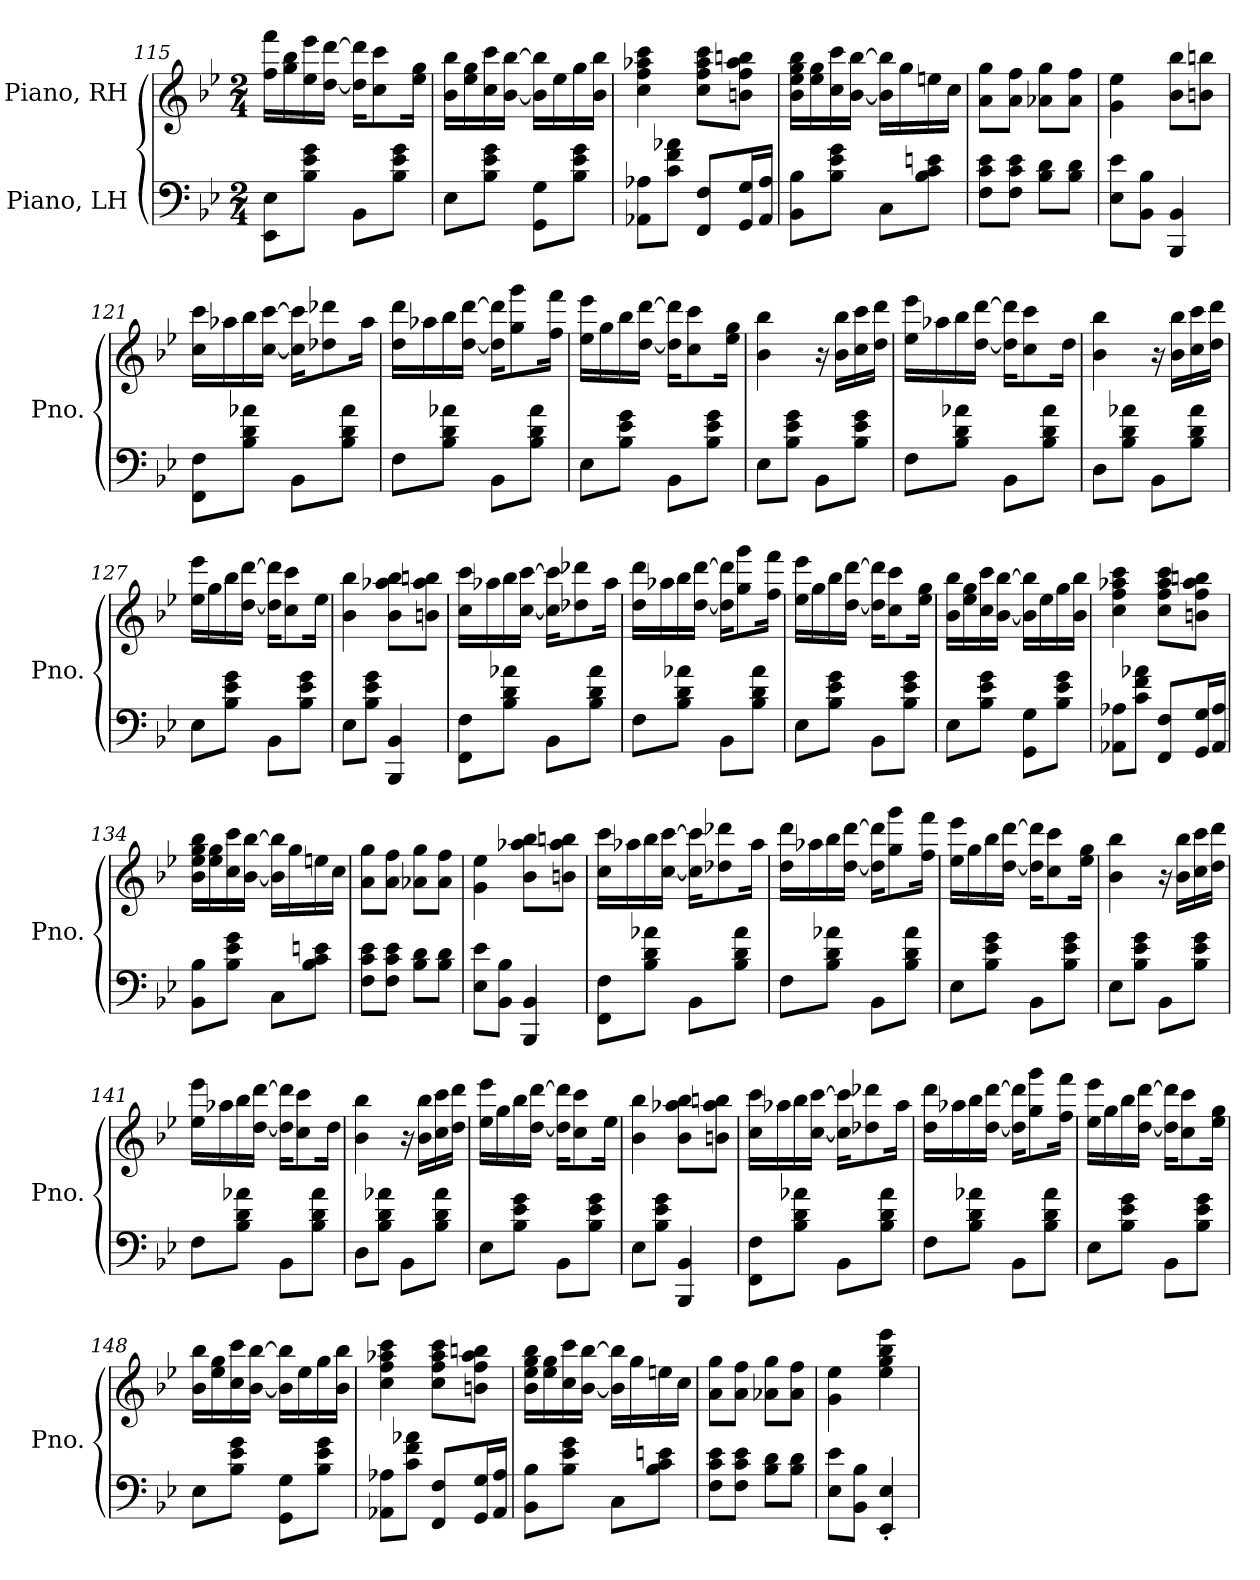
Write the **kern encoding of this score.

**kern	**kern
*part2	*part1
*staff2	*staff1
*I"Piano, LH	*I"Piano, RH
*I'Pno.	*I'Pno.
!!LO:LB:g=z
*clefF4	*clefG2
*k[b-e-]	*k[b-e-]
*M2/4	*M2/4
=115	=115
8EE-\ 8E-\L	16ff\ 16fff\LL
.	16gg\ 16bb-\
8B-\ 8e-\ 8g\J	16ee-\ 16eee-\
.	[16dd\ [16ddd\JJ
8BB-\L	16dd\] 16ddd\]KL
.	8cc\ 8ccc\
8B-\ 8e-\ 8g\J	.
.	16ee-\ 16gg\Jk
=116	=116
8E-\L	16b-\ 16bb-\LL
.	16ee-\ 16gg\
8B-\ 8e-\ 8g\J	16cc\ 16ccc\
.	[16b-\ [16bb-\JJ
8GG\ 8G\L	16b-\] 16bb-\]LL
.	16ee-\
8B-\ 8e-\ 8g\J	16gg\
.	16b-\ 16bb-\JJ
=117	=117
8AA-X\ 8A-X\L	4cc\ 4ff\ 4aa-X\ 4ccc\
8c\ 8f\ 8a-X\J	.
8FF/ 8F/L	8cc\ 8ff\ 8aa-\ 8ccc\L
16GG/ 16G/L	8bn\ 8ff\ 8aa-\ 8bbn\J
16AA-/ 16A-/JJ	.
=118	=118
8BB-\ 8B-\L	16b-\ 16ee-\ 16gg\ 16bb-\LL
.	16ee-\ 16gg\
8B-\ 8e-\ 8g\J	16cc\ 16ccc\
.	[16b-\ [16bb-\JJ
8C\L	16b-\] 16bb-\]LL
.	16gg\
8B-\ 8c\ 8en\J	16een\
.	16cc\JJ
!!LO:LB:g=z
=119	=119
8F\ 8c\ 8e-\L	8a\ 8gg\L
8F\ 8c\ 8e-\J	8a\ 8ff\J
8B-\ 8d\L	8a-X\ 8gg\L
8B-\ 8d\J	8a-\ 8ff\J
=120	=120
8E-\ 8e-\L	4g\ 4ee-\
8BB-\ 8B-\J	.
4BBB-/ 4BB-/	8b-\ 8bb-\L
.	8bn\ 8bbn\J
=121	=121
8FF\ 8F\L	16cc\ 16ccc\LL
.	16aa-X\
8B-\ 8d\ 8a-X\J	16bb-\
.	[16cc\ [16ccc\JJ
8BB-\L	16cc\] 16ccc\]KL
.	8dd-X\ 8ddd-X\
8B-\ 8d\ 8a-\J	.
.	16aa-\Jk
=122	=122
8F\L	16dd\ 16ddd\LL
.	16aa-X\
8B-\ 8d\ 8a-X\J	16bb-\
.	[16dd\ [16ddd\JJ
8BB-\L	16dd\] 16ddd\]KL
.	8gg\ 8ggg\
8B-\ 8d\ 8a-\J	.
.	16ff\ 16fff\Jk
=123	=123
8E-\L	16ee-\ 16eee-\LL
.	16gg\
8B-\ 8e-\ 8g\J	16bb-\
.	[16dd\ [16ddd\JJ
8BB-\L	16dd\] 16ddd\]KL
.	8cc\ 8ccc\
8B-\ 8e-\ 8g\J	.
.	16ee-\ 16gg\Jk
!!LO:LB:g=z
=124	=124
8E-\L	4b-\ 4bb-\
8B-\ 8e-\ 8g\J	.
8BB-\L	16r
.	16b-\ 16bb-\LL
8B-\ 8e-\ 8g\J	16cc\ 16ccc\
.	16dd\ 16ddd\JJ
=125	=125
8F\L	16ee-\ 16eee-\LL
.	16aa-X\
8B-\ 8d\ 8a-X\J	16bb-\
.	[16dd\ [16ddd\JJ
8BB-\L	16dd\] 16ddd\]KL
.	8cc\ 8ccc\
8B-\ 8d\ 8a-\J	.
.	16dd\Jk
=126	=126
8D\L	4b-\ 4bb-\
8B-\ 8d\ 8a-X\J	.
8BB-\L	16r
.	16b-\ 16bb-\LL
8B-\ 8d\ 8a-\J	16cc\ 16ccc\
.	16dd\ 16ddd\JJ
=127	=127
8E-\L	16ee-\ 16eee-\LL
.	16gg\
8B-\ 8e-\ 8g\J	16bb-\
.	[16dd\ [16ddd\JJ
8BB-\L	16dd\] 16ddd\]KL
.	8cc\ 8ccc\
8B-\ 8e-\ 8g\J	.
.	16ee-\Jk
=128	=128
8E-\L	4b-\ 4bb-\
8B-\ 8e-\ 8g\J	.
4BBB-/ 4BB-/	8b-\ 8aa-X\ 8bb-\L
.	8bn\ 8aa-\ 8bbn\J
!!LO:LB:g=z
=129	=129
8FF\ 8F\L	16cc\ 16ccc\LL
.	16aa-X\
8B-\ 8d\ 8a-X\J	16bb-\
.	[16cc\ [16ccc\JJ
8BB-\L	16cc\] 16ccc\]KL
.	8dd-X\ 8ddd-X\
8B-\ 8d\ 8a-\J	.
.	16aa-\Jk
=130	=130
8F\L	16dd\ 16ddd\LL
.	16aa-X\
8B-\ 8d\ 8a-X\J	16bb-\
.	[16dd\ [16ddd\JJ
8BB-\L	16dd\] 16ddd\]KL
.	8gg\ 8ggg\
8B-\ 8d\ 8a-\J	.
.	16ff\ 16fff\Jk
=131	=131
8E-\L	16ee-\ 16eee-\LL
.	16gg\
8B-\ 8e-\ 8g\J	16bb-\
.	[16dd\ [16ddd\JJ
8BB-\L	16dd\] 16ddd\]KL
.	8cc\ 8ccc\
8B-\ 8e-\ 8g\J	.
.	16ee-\ 16gg\Jk
=132	=132
8E-\L	16b-\ 16bb-\LL
.	16ee-\ 16gg\
8B-\ 8e-\ 8g\J	16cc\ 16ccc\
.	[16b-\ [16bb-\JJ
8GG\ 8G\L	16b-\] 16bb-\]LL
.	16ee-\
8B-\ 8e-\ 8g\J	16gg\
.	16b-\ 16bb-\JJ
!!LO:LB:g=z
=133	=133
8AA-X\ 8A-X\L	4cc\ 4ff\ 4aa-X\ 4ccc\
8c\ 8f\ 8a-X\J	.
8FF/ 8F/L	8cc\ 8ff\ 8aa-\ 8ccc\L
16GG/ 16G/L	8bn\ 8ff\ 8aa-\ 8bbn\J
16AA-/ 16A-/JJ	.
=134	=134
8BB-\ 8B-\L	16b-\ 16ee-\ 16gg\ 16bb-\LL
.	16ee-\ 16gg\
8B-\ 8e-\ 8g\J	16cc\ 16ccc\
.	[16b-\ [16bb-\JJ
8C\L	16b-\] 16bb-\]LL
.	16gg\
8B-\ 8c\ 8en\J	16een\
.	16cc\JJ
=135	=135
8F\ 8c\ 8e-\L	8a\ 8gg\L
8F\ 8c\ 8e-\J	8a\ 8ff\J
8B-\ 8d\L	8a-X\ 8gg\L
8B-\ 8d\J	8a-\ 8ff\J
=136	=136
8E-\ 8e-\L	4g\ 4ee-\
8BB-\ 8B-\J	.
4BBB-/ 4BB-/	8b-\ 8aa-X\ 8bb-\L
.	8bn\ 8aa-\ 8bbn\J
=137	=137
8FF\ 8F\L	16cc\ 16ccc\LL
.	16aa-X\
8B-\ 8d\ 8a-X\J	16bb-\
.	[16cc\ [16ccc\JJ
8BB-\L	16cc\] 16ccc\]KL
.	8dd-X\ 8ddd-X\
8B-\ 8d\ 8a-\J	.
.	16aa-\Jk
!!LO:PB:g=z
=138	=138
8F\L	16dd\ 16ddd\LL
.	16aa-X\
8B-\ 8d\ 8a-X\J	16bb-\
.	[16dd\ [16ddd\JJ
8BB-\L	16dd\] 16ddd\]KL
.	8gg\ 8ggg\
8B-\ 8d\ 8a-\J	.
.	16ff\ 16fff\Jk
=139	=139
8E-\L	16ee-\ 16eee-\LL
.	16gg\
8B-\ 8e-\ 8g\J	16bb-\
.	[16dd\ [16ddd\JJ
8BB-\L	16dd\] 16ddd\]KL
.	8cc\ 8ccc\
8B-\ 8e-\ 8g\J	.
.	16ee-\ 16gg\Jk
=140	=140
8E-\L	4b-\ 4bb-\
8B-\ 8e-\ 8g\J	.
8BB-\L	16r
.	16b-\ 16bb-\LL
8B-\ 8e-\ 8g\J	16cc\ 16ccc\
.	16dd\ 16ddd\JJ
=141	=141
8F\L	16ee-\ 16eee-\LL
.	16aa-X\
8B-\ 8d\ 8a-X\J	16bb-\
.	[16dd\ [16ddd\JJ
8BB-\L	16dd\] 16ddd\]KL
.	8cc\ 8ccc\
8B-\ 8d\ 8a-\J	.
.	16dd\Jk
!!LO:LB:g=z
=142	=142
8D\L	4b-\ 4bb-\
8B-\ 8d\ 8a-X\J	.
8BB-\L	16r
.	16b-\ 16bb-\LL
8B-\ 8d\ 8a-\J	16cc\ 16ccc\
.	16dd\ 16ddd\JJ
=143	=143
8E-\L	16ee-\ 16eee-\LL
.	16gg\
8B-\ 8e-\ 8g\J	16bb-\
.	[16dd\ [16ddd\JJ
8BB-\L	16dd\] 16ddd\]KL
.	8cc\ 8ccc\
8B-\ 8e-\ 8g\J	.
.	16ee-\Jk
=144	=144
8E-\L	4b-\ 4bb-\
8B-\ 8e-\ 8g\J	.
4BBB-/ 4BB-/	8b-\ 8aa-X\ 8bb-\L
.	8bn\ 8aa-\ 8bbn\J
=145	=145
8FF\ 8F\L	16cc\ 16ccc\LL
.	16aa-X\
8B-\ 8d\ 8a-X\J	16bb-\
.	[16cc\ [16ccc\JJ
8BB-\L	16cc\] 16ccc\]KL
.	8dd-X\ 8ddd-X\
8B-\ 8d\ 8a-\J	.
.	16aa-\Jk
!!LO:LB:g=z
=146	=146
8F\L	16dd\ 16ddd\LL
.	16aa-X\
8B-\ 8d\ 8a-X\J	16bb-\
.	[16dd\ [16ddd\JJ
8BB-\L	16dd\] 16ddd\]KL
.	8gg\ 8ggg\
8B-\ 8d\ 8a-\J	.
.	16ff\ 16fff\Jk
=147	=147
8E-\L	16ee-\ 16eee-\LL
.	16gg\
8B-\ 8e-\ 8g\J	16bb-\
.	[16dd\ [16ddd\JJ
8BB-\L	16dd\] 16ddd\]KL
.	8cc\ 8ccc\
8B-\ 8e-\ 8g\J	.
.	16ee-\ 16gg\Jk
=148	=148
8E-\L	16b-\ 16bb-\LL
.	16ee-\ 16gg\
8B-\ 8e-\ 8g\J	16cc\ 16ccc\
.	[16b-\ [16bb-\JJ
8GG\ 8G\L	16b-\] 16bb-\]LL
.	16ee-\
8B-\ 8e-\ 8g\J	16gg\
.	16b-\ 16bb-\JJ
=149	=149
8AA-X\ 8A-X\L	4cc\ 4ff\ 4aa-X\ 4ccc\
8c\ 8f\ 8a-X\J	.
8FF/ 8F/L	8cc\ 8ff\ 8aa-\ 8ccc\L
16GG/ 16G/L	8bn\ 8ff\ 8aa-\ 8bbn\J
16AA-/ 16A-/JJ	.
!!LO:LB:g=z
=150	=150
8BB-\ 8B-\L	16b-\ 16ee-\ 16gg\ 16bb-\LL
.	16ee-\ 16gg\
8B-\ 8e-\ 8g\J	16cc\ 16ccc\
.	[16b-\ [16bb-\JJ
8C\L	16b-\] 16bb-\]LL
.	16gg\
8B-\ 8c\ 8en\J	16een\
.	16cc\JJ
=151	=151
8F\ 8c\ 8e-\L	8a\ 8gg\L
8F\ 8c\ 8e-\J	8a\ 8ff\J
8B-\ 8d\L	8a-X\ 8gg\L
8B-\ 8d\J	8a-\ 8ff\J
=152	=152
8E-\ 8e-\L	4g\ 4ee-\
8BB-\ 8B-\J	.
4EE-/' 4E-/'	4ee-\ 4gg\ 4bb-\ 4eee-\
=	=
*-	*-
